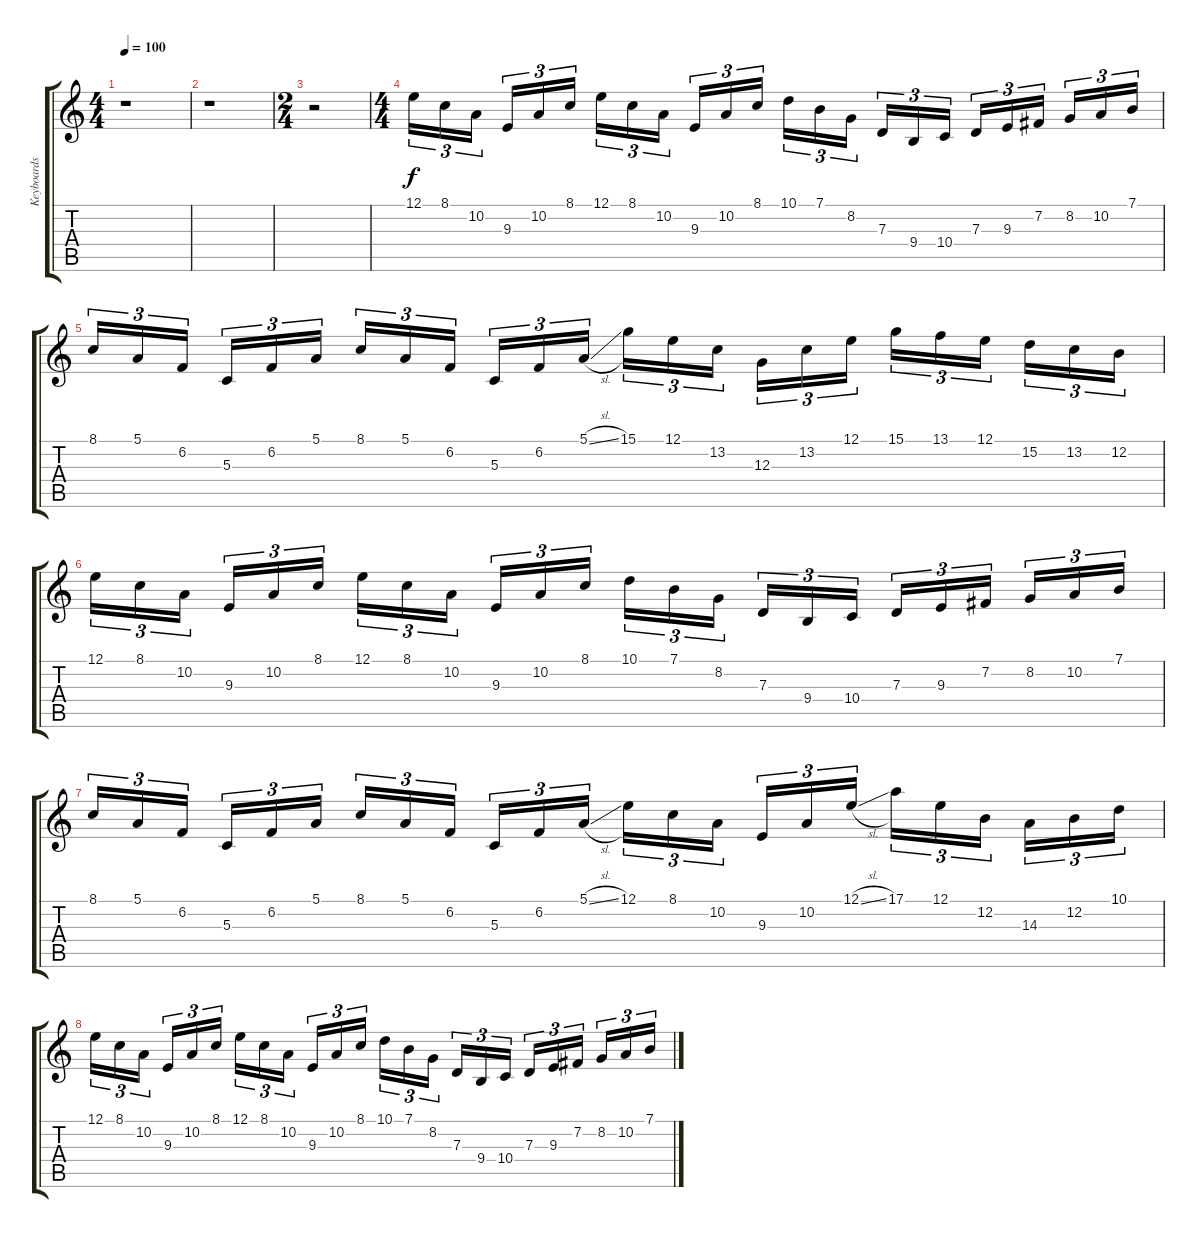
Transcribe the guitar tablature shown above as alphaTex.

\track ("Keyboards" "Keyboards") {instrument harpsichord}
\staff {score tabs}
\tuning (E4 B3 G3 D3 A2 E2) {hide}
\ts (4 4)
\tempo 100
\clef g2
\ks c
r.1{dy f} |
r.1 |
\ts (2 4)
r.2 |
\ts (4 4)
12.1.16{tu (3 2)} 8.1.16{tu (3 2)} 10.2.16{tu (3 2)} 9.3.16{tu (3 2)} 10.2.16{tu (3 2)} 8.1.16{tu (3 2)} 12.1.16{tu (3 2)} 8.1.16{tu (3 2)} 10.2.16{tu (3 2)} 9.3.16{tu (3 2)} 10.2.16{tu (3 2)} 8.1.16{tu (3 2)} 10.1.16{tu (3 2)} 7.1.16{tu (3 2)} 8.2.16{tu (3 2)} 7.3.16{tu (3 2)} 9.4.16{tu (3 2)} 10.4.16{tu (3 2)} 7.3.16{tu (3 2)} 9.3.16{tu (3 2)} 7.2.16{tu (3 2)} 8.2.16{tu (3 2)} 10.2.16{tu (3 2)} 7.1.16{tu (3 2)} |
8.1.16{tu (3 2)} 5.1.16{tu (3 2)} 6.2.16{tu (3 2)} 5.3.16{tu (3 2)} 6.2.16{tu (3 2)} 5.1.16{tu (3 2)} 8.1.16{tu (3 2)} 5.1.16{tu (3 2)} 6.2.16{tu (3 2)} 5.3.16{tu (3 2)} 6.2.16{tu (3 2)} 5.1{sl}.16{tu (3 2)} 15.1.16{tu (3 2)} 12.1.16{tu (3 2)} 13.2.16{tu (3 2)} 12.3.16{tu (3 2)} 13.2.16{tu (3 2)} 12.1.16{tu (3 2)} 15.1.16{tu (3 2)} 13.1.16{tu (3 2)} 12.1.16{tu (3 2)} 15.2.16{tu (3 2)} 13.2.16{tu (3 2)} 12.2.16{tu (3 2)} |
12.1.16{tu (3 2)} 8.1.16{tu (3 2)} 10.2.16{tu (3 2)} 9.3.16{tu (3 2)} 10.2.16{tu (3 2)} 8.1.16{tu (3 2)} 12.1.16{tu (3 2)} 8.1.16{tu (3 2)} 10.2.16{tu (3 2)} 9.3.16{tu (3 2)} 10.2.16{tu (3 2)} 8.1.16{tu (3 2)} 10.1.16{tu (3 2)} 7.1.16{tu (3 2)} 8.2.16{tu (3 2)} 7.3.16{tu (3 2)} 9.4.16{tu (3 2)} 10.4.16{tu (3 2)} 7.3.16{tu (3 2)} 9.3.16{tu (3 2)} 7.2.16{tu (3 2)} 8.2.16{tu (3 2)} 10.2.16{tu (3 2)} 7.1.16{tu (3 2)} |
8.1.16{tu (3 2)} 5.1.16{tu (3 2)} 6.2.16{tu (3 2)} 5.3.16{tu (3 2)} 6.2.16{tu (3 2)} 5.1.16{tu (3 2)} 8.1.16{tu (3 2)} 5.1.16{tu (3 2)} 6.2.16{tu (3 2)} 5.3.16{tu (3 2)} 6.2.16{tu (3 2)} 5.1{sl}.16{tu (3 2)} 12.1.16{tu (3 2)} 8.1.16{tu (3 2)} 10.2.16{tu (3 2)} 9.3.16{tu (3 2)} 10.2.16{tu (3 2)} 12.1{sl}.16{tu (3 2)} 17.1.16{tu (3 2)} 12.1.16{tu (3 2)} 12.2.16{tu (3 2)} 14.3.16{tu (3 2)} 12.2.16{tu (3 2)} 10.1.16{tu (3 2)} |
12.1.16{tu (3 2)} 8.1.16{tu (3 2)} 10.2.16{tu (3 2)} 9.3.16{tu (3 2)} 10.2.16{tu (3 2)} 8.1.16{tu (3 2)} 12.1.16{tu (3 2)} 8.1.16{tu (3 2)} 10.2.16{tu (3 2)} 9.3.16{tu (3 2)} 10.2.16{tu (3 2)} 8.1.16{tu (3 2)} 10.1.16{tu (3 2)} 7.1.16{tu (3 2)} 8.2.16{tu (3 2)} 7.3.16{tu (3 2)} 9.4.16{tu (3 2)} 10.4.16{tu (3 2)} 7.3.16{tu (3 2)} 9.3.16{tu (3 2)} 7.2.16{tu (3 2)} 8.2.16{tu (3 2)} 10.2.16{tu (3 2)} 7.1.16{tu (3 2)}
